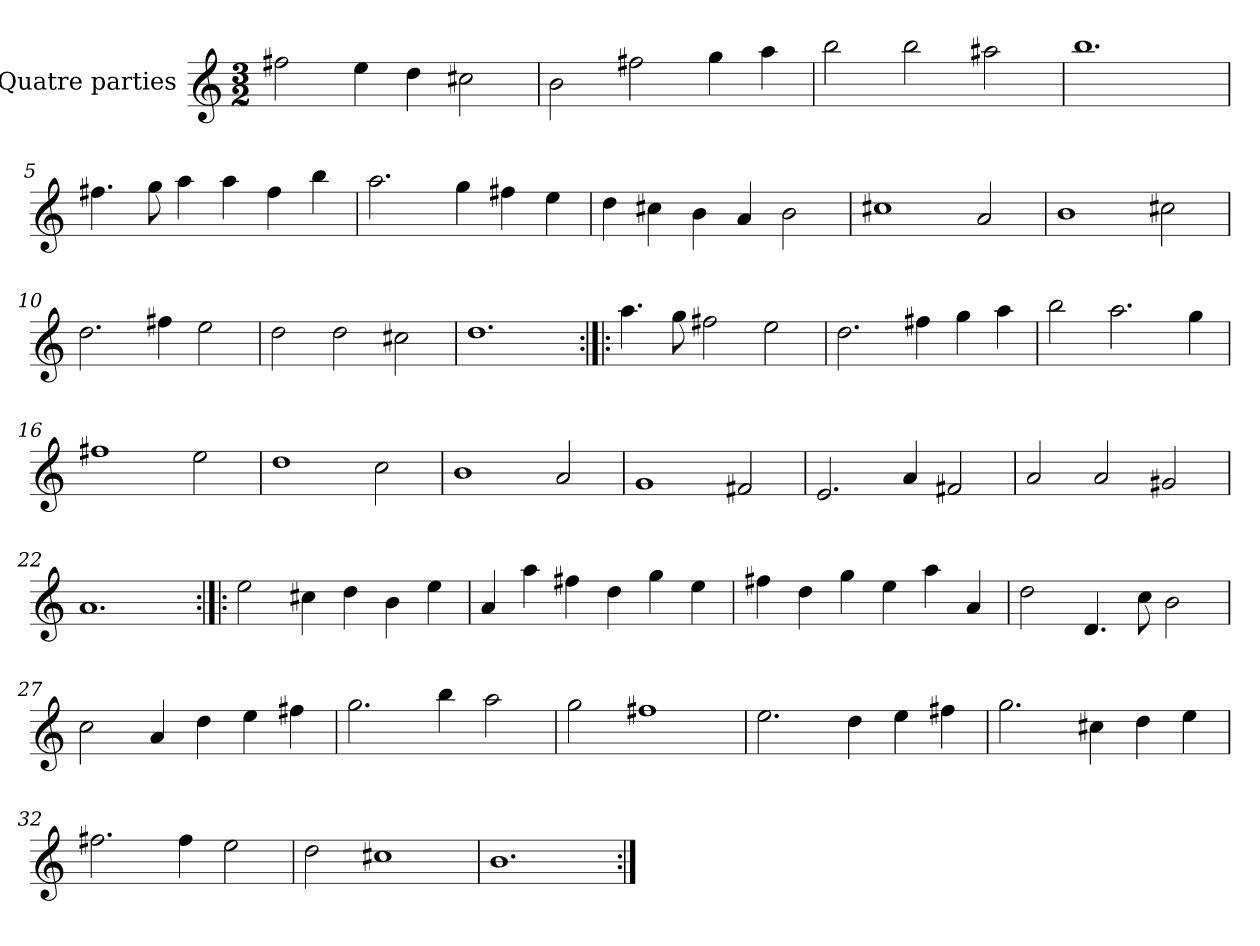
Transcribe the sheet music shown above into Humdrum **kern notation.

**kern
*part1
*staff1
*I"Quatre parties
*clefG2
*k[]
*M3/2
*MM180
=1
2ff#X\
4ee\
4dd\
2cc#X\
=2
2b\
2ff#X\
4gg\
4aa\
=3
2bb\
2bb\
2aa#X\
=4
1.bb
=5
4.ff#X\
8gg\
4aa\
4aa\
4ff#\
4bb\
=6
2.aa\
4gg\
4ff#X\
4ee\
=7
4dd\
4cc#X\
4b\
4a/
2b\
=8
1cc#X
2a/
=9
1b
2cc#X\
=10
2.dd\
4ff#X\
2ee\
=11
2dd\
2dd\
2cc#X\
=12
1.dd
=13:|!|:
4.aa\
8gg\
2ff#X\
2ee\
=14
2.dd\
4ff#X\
4gg\
4aa\
=15
2bb\
2.aa\
4gg\
=16
1ff#X
2ee\
=17
1dd
2cc\
=18
1b
2a/
=19
1g
2f#X/
=20
2.e/
4a/
2f#X/
=21
2a/
2a/
2g#X/
=22
1.a
=23:|!|:
2ee\
4cc#X\
4dd\
4b\
4ee\
=24
4a/
4aa\
4ff#X\
4dd\
4gg\
4ee\
=25
4ff#X\
4dd\
4gg\
4ee\
4aa\
4a/
=26
2dd\
4.d/
8cc\
2b\
=27
2cc\
4a/
4dd\
4ee\
4ff#X\
=28
2.gg\
4bb\
2aa\
=29
2gg\
1ff#X
=30
2.ee\
4dd\
4ee\
4ff#X\
=31
2.gg\
4cc#X\
4dd\
4ee\
=32
2.ff#X\
4ff#\
2ee\
=33
2dd\
1cc#X
=34
1.b
=:|!
*-
